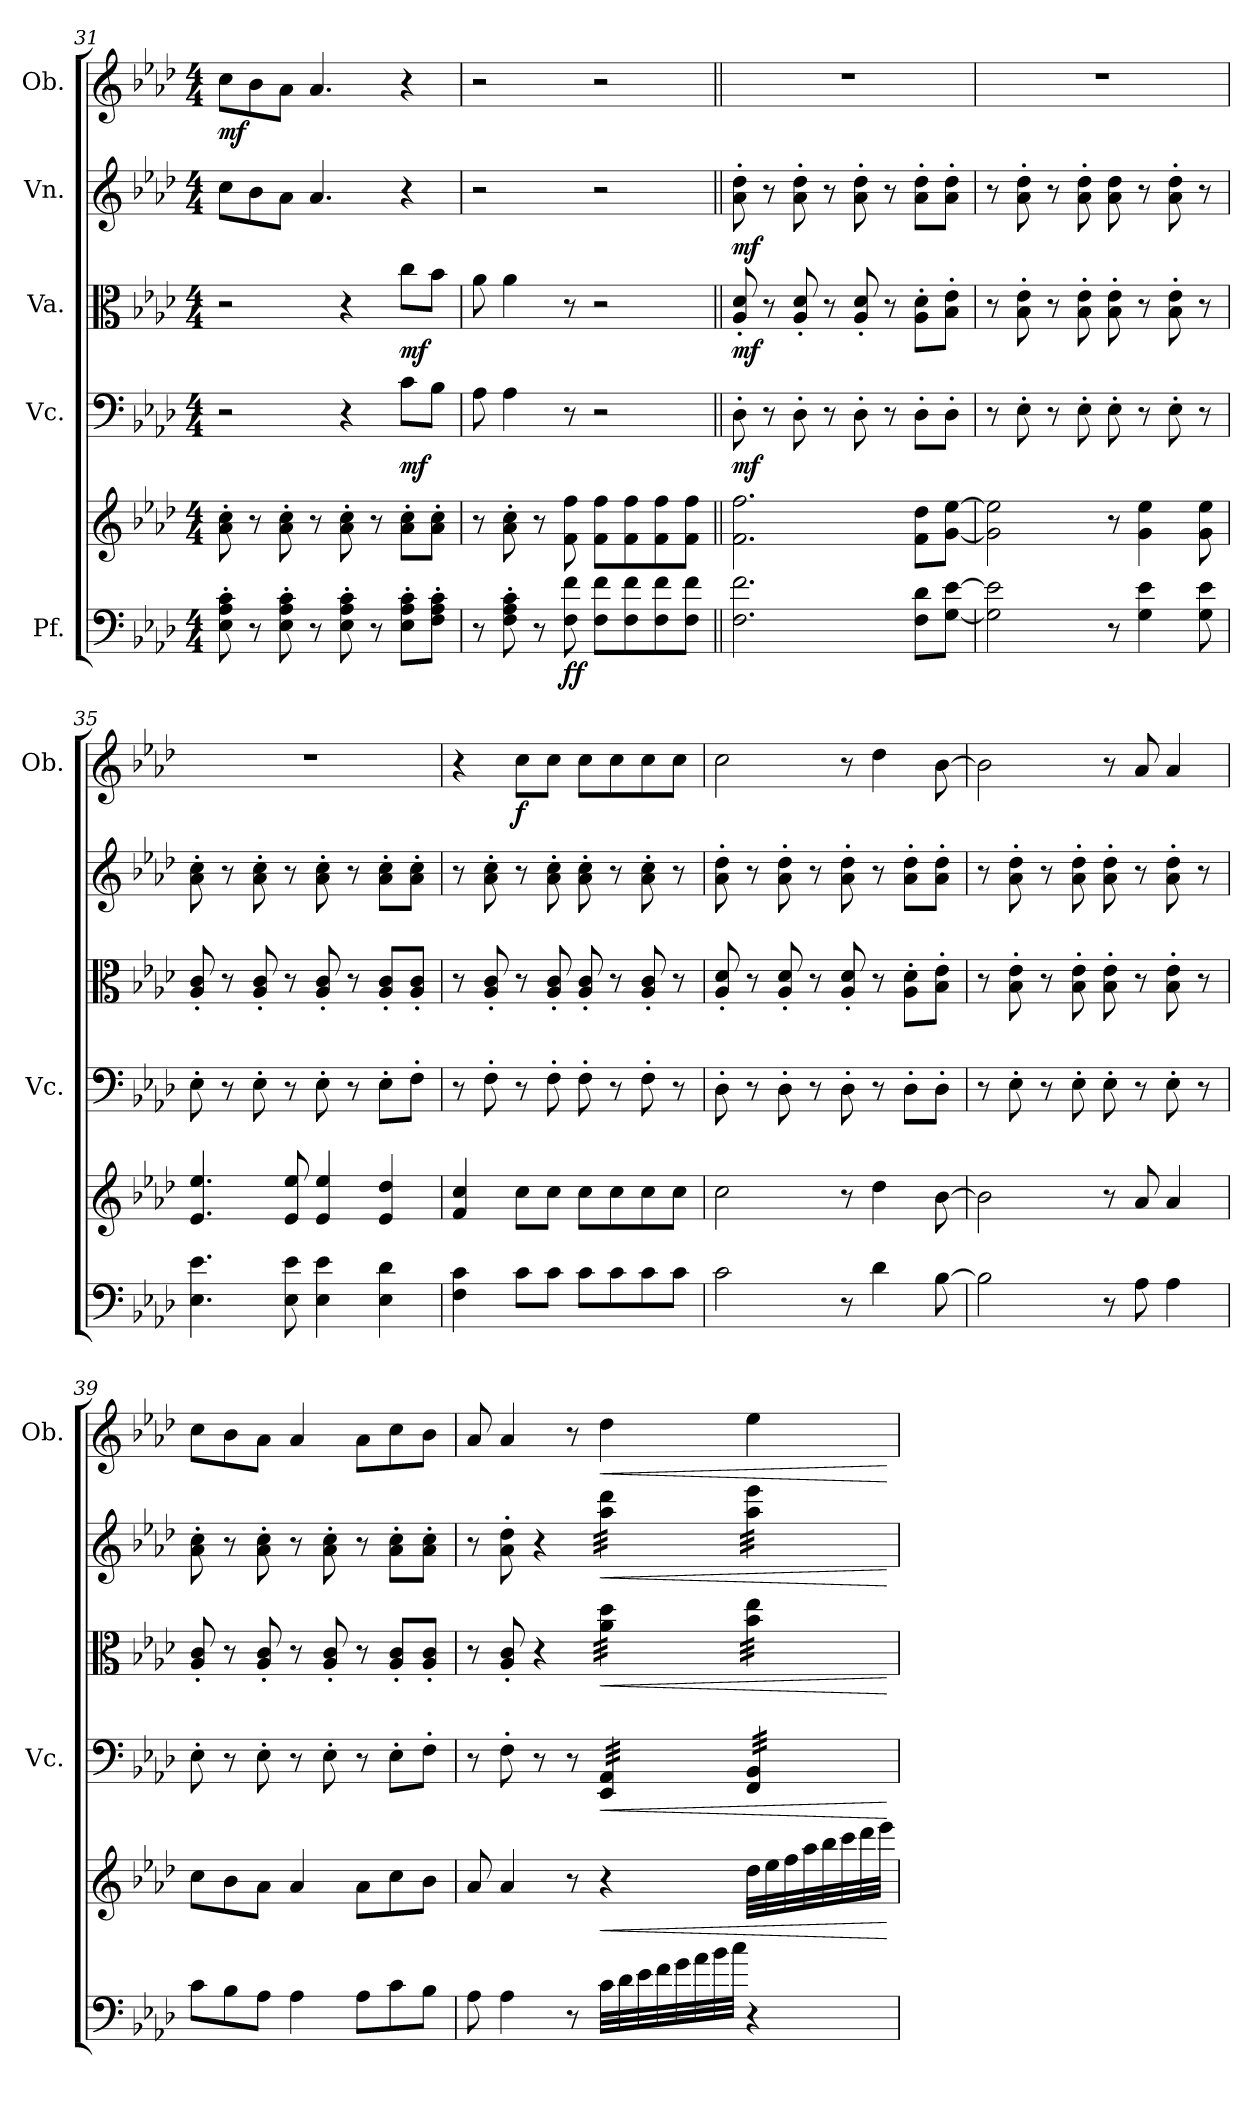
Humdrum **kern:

**kern	**kern	**dynam	**kern	**dynam	**kern	**dynam	**kern	**dynam	**kern	**dynam
*part5	*part5	*part5	*part4	*part4	*part3	*part3	*part2	*part2	*part1	*part1
*staff6	*staff5	*staff5/6	*staff4	*staff4	*staff3	*staff3	*staff2	*staff2	*staff1	*staff1
*I"Pf.	*	*	*I"Vc.	*	*I"Va.	*	*I"Vn.	*	*I"Ob.	*
*	*	*	*I'Vc.	*	*	*	*	*	*I'Ob.	*
*clefF4	*clefG2	*	*clefF4	*	*clefC3	*	*clefG2	*	*clefG2	*
*k[b-e-a-d-]	*k[b-e-a-d-]	*	*k[b-e-a-d-]	*	*k[b-e-a-d-]	*	*k[b-e-a-d-]	*	*k[b-e-a-d-]	*
*M4/4	*M4/4	*	*M4/4	*	*M4/4	*	*M4/4	*	*M4/4	*
=31	=31	=31	=31	=31	=31	=31	=31	=31	=31	=31
!	!	!	!	!	!	!	!	!	!	!LO:DY:b
8E-\' 8A-\' 8c\'	8a-\' 8cc\'	.	2r	.	2r	.	8cc\L	.	8cc\L	mf
8r	8r	.	.	.	.	.	8b-\	.	8b-\	.
8E-\' 8A-\' 8c\'	8a-\' 8cc\'	.	.	.	.	.	8a-\J	.	8a-\J	.
8r	8r	.	.	.	.	.	4.a-/	.	4.a-/	.
8E-\' 8A-\' 8c\'	8a-\' 8cc\'	.	4r	.	4r	.	.	.	.	.
8r	8r	.	.	.	.	.	.	.	.	.
!	!	!	!	!LO:DY:b	!	!LO:DY:b	!	!	!	!
8E-\' 8A-\' 8c\'L	8a-\' 8cc\'L	.	8c\L	mf	8cc\L	mf	4r	.	4r	.
8F\' 8A-\' 8c\'J	8a-\' 8cc\'J	.	8B-\J	.	8b-\J	.	.	.	.	.
=32	=32	=32	=32	=32	=32	=32	=32	=32	=32	=32
8r	8r	.	8A-\	.	8a-\	.	2r	.	2r	.
8F\' 8A-\' 8c\'	8a-\' 8cc\'	.	4A-\	.	4a-\	.	.	.	.	.
8r	8r	.	.	.	.	.	.	.	.	.
!	!	!LO:DY:b=2	!	!	!	!	!	!	!	!
!	!	!LO:DY:n=1:b	!	!	!	!	!	!	!	!
8F\ 8f\	8f\ 8ff\	f f	8r	.	8r	.	.	.	.	.
8F\ 8f\L	8f\ 8ff\L	.	2r	.	2r	.	2r	.	2r	.
8F\ 8f\	8f\ 8ff\	.	.	.	.	.	.	.	.	.
8F\ 8f\	8f\ 8ff\	.	.	.	.	.	.	.	.	.
8F\ 8f\J	8f\ 8ff\J	.	.	.	.	.	.	.	.	.
!!LO:PB:g=z
=33||	=33||	=33||	=33||	=33||	=33||	=33||	=33||	=33||	=33||	=33||
!	!	!	!	!LO:DY:b	!	!LO:DY:b	!	!LO:DY:b	!	!
2.F\ 2.f\	2.f\ 2.ff\	.	8D-'\	mf	8A-/' 8d-/'	mf	8a-\' 8dd-\'	mf	1r	.
.	.	.	8r	.	8r	.	8r	.	.	.
.	.	.	8D-'\	.	8A-/' 8d-/'	.	8a-\' 8dd-\'	.	.	.
.	.	.	8r	.	8r	.	8r	.	.	.
.	.	.	8D-'\	.	8A-/' 8d-/'	.	8a-\' 8dd-\'	.	.	.
.	.	.	8r	.	8r	.	8r	.	.	.
8F\ 8d-\L	8f\ 8dd-\L	.	8D-'\L	.	8A-\' 8d-\'L	.	8a-\' 8dd-\'L	.	.	.
[8G\ [8e-\J	[8g\ [8ee-\J	.	8D-'\J	.	8B-\' 8e-\'J	.	8a-\' 8dd-\'J	.	.	.
=34	=34	=34	=34	=34	=34	=34	=34	=34	=34	=34
2G\] 2e-\]	2g\] 2ee-\]	.	8r	.	8r	.	8r	.	1r	.
.	.	.	8E-'\	.	8B-\' 8e-\'	.	8a-\' 8dd-\'	.	.	.
.	.	.	8r	.	8r	.	8r	.	.	.
.	.	.	8E-'\	.	8B-\' 8e-\'	.	8a-\' 8dd-\'	.	.	.
8r	8r	.	8E-'\	.	8B-\' 8e-\'	.	8a-\ 8dd-\	.	.	.
4G\ 4e-\	4g\ 4ee-\	.	8r	.	8r	.	8r	.	.	.
.	.	.	8E-'\	.	8B-\' 8e-\'	.	8a-\' 8dd-\'	.	.	.
8G\ 8e-\	8g\ 8ee-\	.	8r	.	8r	.	8r	.	.	.
=35	=35	=35	=35	=35	=35	=35	=35	=35	=35	=35
4.E-\ 4.e-\	4.e-/ 4.ee-/	.	8E-'\	.	8A-/' 8c/'	.	8a-\' 8cc\'	.	1r	.
.	.	.	8r	.	8r	.	8r	.	.	.
.	.	.	8E-'\	.	8A-/' 8c/'	.	8a-\' 8cc\'	.	.	.
8E-\ 8e-\	8e-/ 8ee-/	.	8r	.	8r	.	8r	.	.	.
4E-\ 4e-\	4e-/ 4ee-/	.	8E-'\	.	8A-/' 8c/'	.	8a-\' 8cc\'	.	.	.
.	.	.	8r	.	8r	.	8r	.	.	.
4E-\ 4d-\	4e-/ 4dd-/	.	8E-'\L	.	8A-/' 8c/'L	.	8a-\' 8cc\'L	.	.	.
.	.	.	8F'\J	.	8A-/' 8c/'J	.	8a-\' 8cc\'J	.	.	.
=36	=36	=36	=36	=36	=36	=36	=36	=36	=36	=36
4F\ 4c\	4f/ 4cc/	.	8r	.	8r	.	8r	.	4r	.
.	.	.	8F'\	.	8A-/' 8c/'	.	8a-\' 8cc\'	.	.	.
!	!	!	!	!	!	!	!	!	!	!LO:DY:b
8c\L	8cc\L	.	8r	.	8r	.	8r	.	8cc\L	f
8c\J	8cc\J	.	8F'\	.	8A-/' 8c/'	.	8a-\' 8cc\'	.	8cc\J	.
8c\L	8cc\L	.	8F'\	.	8A-/' 8c/'	.	8a-\' 8cc\'	.	8cc\L	.
8c\	8cc\	.	8r	.	8r	.	8r	.	8cc\	.
8c\	8cc\	.	8F'\	.	8A-/' 8c/'	.	8a-\' 8cc\'	.	8cc\	.
8c\J	8cc\J	.	8r	.	8r	.	8r	.	8cc\J	.
!!LO:LB:g=z
=37	=37	=37	=37	=37	=37	=37	=37	=37	=37	=37
2c\	2cc\	.	8D-'\	.	8A-/' 8d-/'	.	8a-\' 8dd-\'	.	2cc\	.
.	.	.	8r	.	8r	.	8r	.	.	.
.	.	.	8D-'\	.	8A-/' 8d-/'	.	8a-\' 8dd-\'	.	.	.
.	.	.	8r	.	8r	.	8r	.	.	.
8r	8r	.	8D-'\	.	8A-/' 8d-/'	.	8a-\' 8dd-\'	.	8r	.
4d-\	4dd-\	.	8r	.	8r	.	8r	.	4dd-\	.
.	.	.	8D-'\L	.	8A-\' 8d-\'L	.	8a-\' 8dd-\'L	.	.	.
[8B-\	[8b-\	.	8D-'\J	.	8B-\' 8e-\'J	.	8a-\' 8dd-\'J	.	[8b-\	.
=38	=38	=38	=38	=38	=38	=38	=38	=38	=38	=38
2B-\]	2b-\]	.	8r	.	8r	.	8r	.	2b-\]	.
.	.	.	8E-'\	.	8B-\' 8e-\'	.	8a-\' 8dd-\'	.	.	.
.	.	.	8r	.	8r	.	8r	.	.	.
.	.	.	8E-'\	.	8B-\' 8e-\'	.	8a-\' 8dd-\'	.	.	.
8r	8r	.	8E-'\	.	8B-\' 8e-\'	.	8a-\' 8dd-\'	.	8r	.
8A-\	8a-/	.	8r	.	8r	.	8r	.	8a-/	.
4A-\	4a-/	.	8E-'\	.	8B-\' 8e-\'	.	8a-\' 8dd-\'	.	4a-/	.
.	.	.	8r	.	8r	.	8r	.	.	.
=39	=39	=39	=39	=39	=39	=39	=39	=39	=39	=39
8c\L	8cc\L	.	8E-'\	.	8A-/' 8c/'	.	8a-\' 8cc\'	.	8cc\L	.
8B-\	8b-\	.	8r	.	8r	.	8r	.	8b-\	.
8A-\J	8a-\J	.	8E-'\	.	8A-/' 8c/'	.	8a-\' 8cc\'	.	8a-\J	.
4A-\	4a-/	.	8r	.	8r	.	8r	.	4a-/	.
.	.	.	8E-'\	.	8A-/' 8c/'	.	8a-\' 8cc\'	.	.	.
8A-\L	8a-\L	.	8r	.	8r	.	8r	.	8a-\L	.
8c\	8cc\	.	8E-'\L	.	8A-/' 8c/'L	.	8a-\' 8cc\'L	.	8cc\	.
8B-\J	8b-\J	.	8F'\J	.	8A-/' 8c/'J	.	8a-\' 8cc\'J	.	8b-\J	.
!!LO:PB:g=z
=40	=40	=40	=40	=40	=40	=40	=40	=40	=40	=40
8A-\	8a-/	.	8r	.	8r	.	8r	.	8a-/	.
4A-\	4a-/	.	8F'\	.	8A-/' 8c/'	.	8a-\' 8dd-\'	.	4a-/	.
.	.	.	8r	.	4r	.	4r	.	.	.
8r	8r	.	8r	.	.	.	.	.	8r	.
!	!	!LO:HP:b	!	!LO:HP:b	!	!LO:HP:b	!	!LO:HP:b	!	!LO:HP:b
*	*	*	*tremolo	*	*	*	*	*	*	*
*	*	*	*	*	*tremolo	*	*	*	*	*
*	*	*	*	*	*	*	*tremolo	*	*	*
32c\LLL	4r	<	32EE-/ 32AA-/LLL	<	32a-\ 32dd-\LLL	<	32aa-\ 32ddd-\LLL	<	4dd-\	<
32d-\	.	.	32EE-/ 32AA-/	.	32a-\ 32dd-\	.	32aa-\ 32ddd-\	.	.	.
32e-\	.	.	32EE-/ 32AA-/	.	32a-\ 32dd-\	.	32aa-\ 32ddd-\	.	.	.
32f\	.	.	32EE-/ 32AA-/	.	32a-\ 32dd-\	.	32aa-\ 32ddd-\	.	.	.
32g\	.	.	32EE-/ 32AA-/	.	32a-\ 32dd-\	.	32aa-\ 32ddd-\	.	.	.
32a-\	.	.	32EE-/ 32AA-/	.	32a-\ 32dd-\	.	32aa-\ 32ddd-\	.	.	.
32b-\	.	.	32EE-/ 32AA-/	.	32a-\ 32dd-\	.	32aa-\ 32ddd-\	.	.	.
32cc\JJJ	.	.	32EE-/ 32AA-/JJJ	.	32a-\ 32dd-\JJJ	.	32aa-\ 32ddd-\JJJ	.	.	.
4r	32dd-\LLL	.	32FF/ 32BB-/LLL	.	32b-\ 32ee-\LLL	.	32aa-\ 32eee-\LLL	.	4ee-\	.
.	32ee-\	.	32FF/ 32BB-/	.	32b-\ 32ee-\	.	32aa-\ 32eee-\	.	.	.
.	32ff\	.	32FF/ 32BB-/	.	32b-\ 32ee-\	.	32aa-\ 32eee-\	.	.	.
.	32aa-\	.	32FF/ 32BB-/	.	32b-\ 32ee-\	.	32aa-\ 32eee-\	.	.	.
.	32bb-\	.	32FF/ 32BB-/	.	32b-\ 32ee-\	.	32aa-\ 32eee-\	.	.	.
.	32ccc\	.	32FF/ 32BB-/	.	32b-\ 32ee-\	.	32aa-\ 32eee-\	.	.	.
.	32ddd-\	.	32FF/ 32BB-/	.	32b-\ 32ee-\	.	32aa-\ 32eee-\	.	.	.
.	32eee-\JJJ	.	32FF/ 32BB-/JJJ	.	32b-\ 32ee-\JJJ	.	32aa-\ 32eee-\JJJ	.	.	.
*	*	*	*	*	*	*	*Xtremolo	*	*	*
*	*	*	*	*	*Xtremolo	*	*	*	*	*
*	*	*	*Xtremolo	*	*	*	*	*	*	*
.	.	[	.	[	.	[	.	[	.	[
=	=	=	=	=	=	=	=	=	=	=
*-	*-	*-	*-	*-	*-	*-	*-	*-	*-	*-
